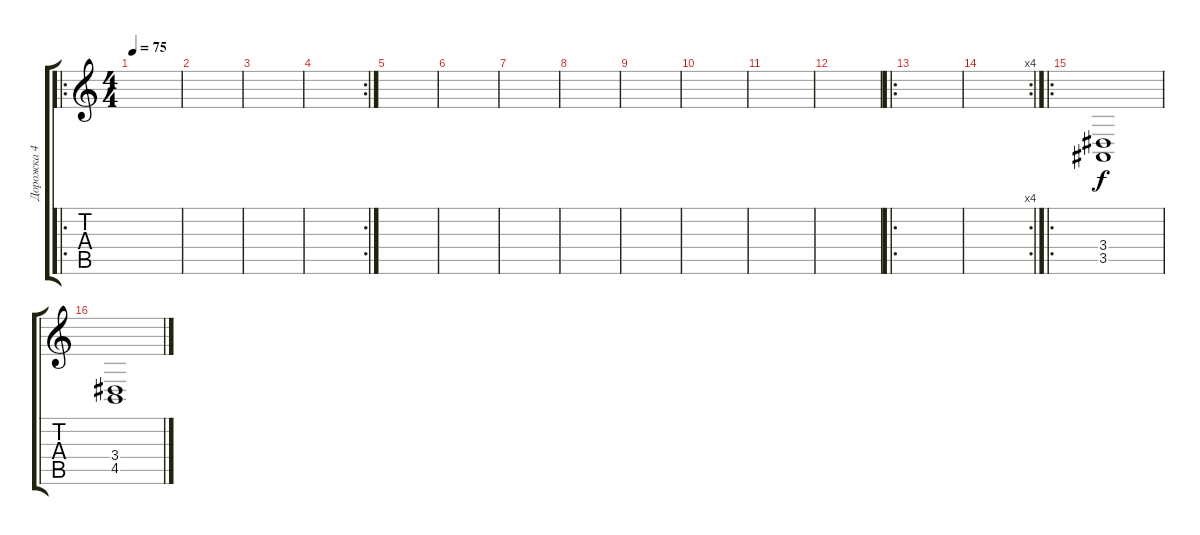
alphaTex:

\track ("Дорожка 4" "Дорожка 4") {instrument stringensemble2}
\staff {score tabs}
\tuning (D4 A3 F3 C3 G2 D2) {hide}
\ro
\ts (4 4)
\tempo 75
\clef g2
\ks c
|
|
|
\rc 2
|
|
|
|
|
|
|
|
|
\ro
|
\rc 4
|
\ro
(3.4 3.5).1 |
(3.4 4.5).1
